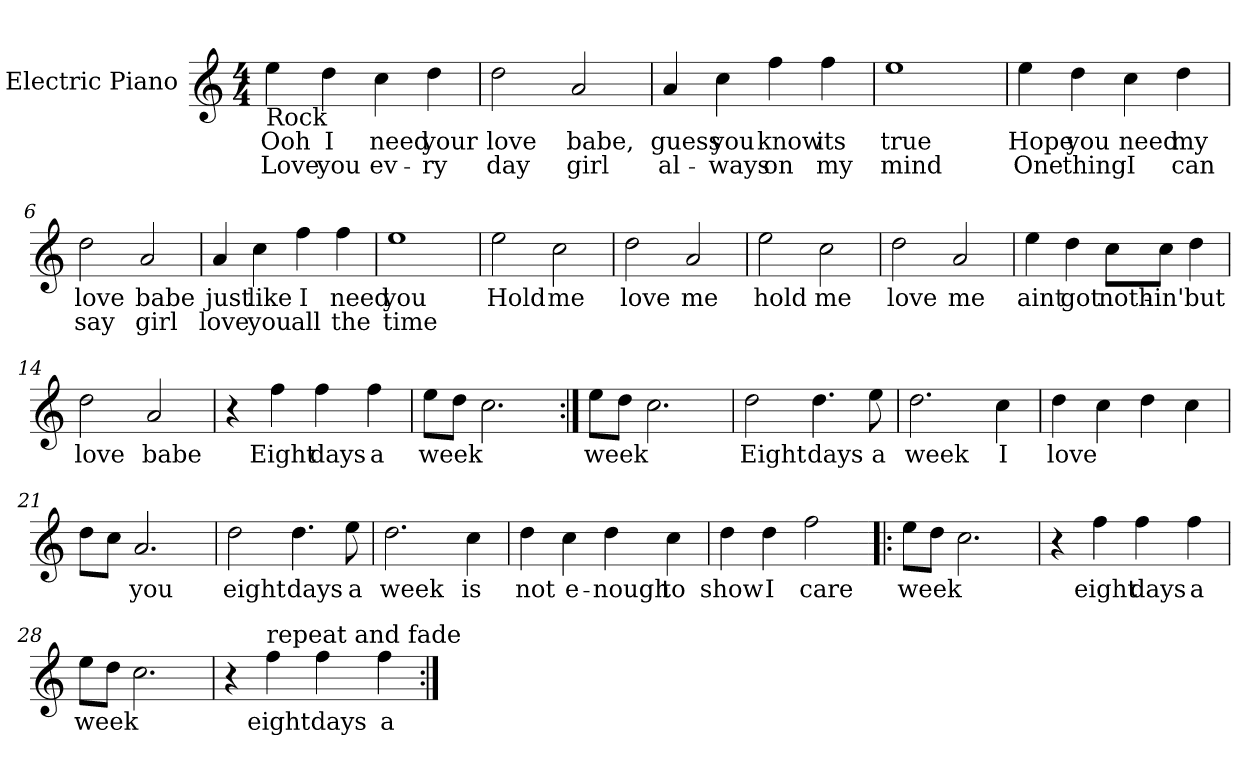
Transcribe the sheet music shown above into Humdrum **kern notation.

**kern	**text	**text
*part1	*part1	*part1
*staff1	*staff1	*staff1
*I"Electric Piano	*	*
*I'E.Pno	*	*
*clefG2	*	*
*k[]	*	*
*C:	*	*
*M4/4	*	*
=1	=1	=1
!LO:TX:b:t=Rock	!	!
4ee\	Ooh	Love
4dd\	I	you
4cc\	need	ev-
4dd\	your	-ry
=2	=2	=2
2dd\	love	day
2a/	babe,	girl
=3	=3	=3
4a/	guess	al-
4cc\	you	-ways
4ff\	know	on
4ff\	its	my
=4	=4	=4
1ee	true	mind
!!LO:LB:g=z
=5	=5	=5
4ee\	Hope	One
4dd\	you	thing
4cc\	need	I
4dd\	my	can
=6	=6	=6
2dd\	love	say
2a/	babe	girl
=7	=7	=7
4a/	just	love
4cc\	like	you
4ff\	I	all
4ff\	need	the
=8	=8	=8
1ee	you	time
!!LO:LB:g=z
=9	=9	=9
2ee\	Hold	.
2cc\	me	.
=10	=10	=10
2dd\	love	.
2a/	me	.
=11	=11	=11
2ee\	hold	.
2cc\	me	.
=12	=12	=12
2dd\	love	.
2a/	me	.
!!LO:LB:g=z
=13	=13	=13
4ee\	aint	.
4dd\	got	.
8cc\L	noth-	.
8cc\J	-in'	.
4dd\	but	.
=14	=14	=14
2dd\	love	.
2a/	babe	.
=15	=15	=15
4r	.	.
4ff\	Eight	.
4ff\	days	.
4ff\	a	.
=16	=16	=16
8ee\L	week	.
8dd\J	.	.
2.cc\	.	.
!!LO:LB:g=z
=17:|!	=17:|!	=17:|!
8ee\L	week	.
8dd\J	.	.
2.cc\	.	.
=18	=18	=18
2dd\	Eight	.
4.dd\	days	.
8ee\	a	.
=19	=19	=19
2.dd\	week	.
4cc\	I	.
=20	=20	=20
4dd\	love	.
4cc\	.	.
4dd\	.	.
4cc\	.	.
!!LO:LB:g=z
=21	=21	=21
8dd\L	.	.
8cc\J	.	.
2.a/	you	.
=22	=22	=22
2dd\	eight	.
4.dd\	days	.
8ee\	a	.
=23	=23	=23
2.dd\	week	.
4cc\	is	.
=24	=24	=24
4dd\	not	.
4cc\	e-	.
4dd\	-nough	.
4cc\	to	.
=25	=25	=25
4dd\	show	.
4dd\	I	.
2ff\	care	.
!!LO:LB:g=z
=26!|:	=26!|:	=26!|:
8ee\L	week	.
8dd\J	.	.
2.cc\	.	.
=27	=27	=27
4r	.	.
4ff\	eight	.
4ff\	days	.
4ff\	a	.
=28	=28	=28
8ee\L	week	.
8dd\J	.	.
2.cc\	.	.
=29	=29	=29
4r	.	.
!LO:TX:a:t=repeat and fade	!	!
4ff\	eight	.
4ff\	days	.
4ff\	a	.
=:|!	=:|!	=:|!
*-	*-	*-
